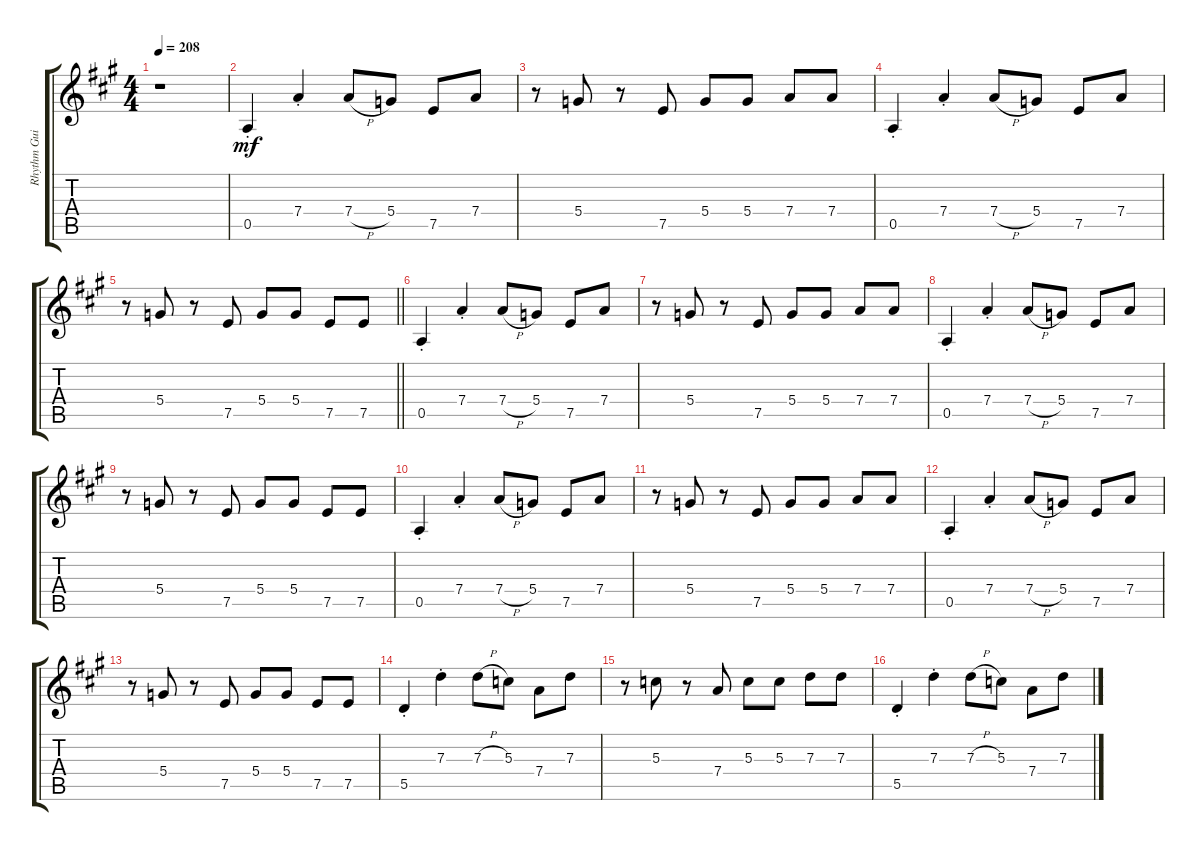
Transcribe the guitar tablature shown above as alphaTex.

\track ("Rhythm Guitar" "Rhythm Gui") {instrument electricguitarmuted}
\staff {score tabs}
\tuning (E4 B3 G3 D3 A2 E2) {hide}
\ts (4 4)
\tempo 208
\clef g2
\ks a
r.1{dy f} |
0.5{st}.4{dy mf} 7.4{st}.4 7.4{h}.8 5.4.8 7.5.8 7.4.8 |
r.8 5.4.8 r.8 7.5.8 5.4.8 5.4.8 7.4.8 7.4.8 |
0.5{st}.4 7.4{st}.4 7.4{h}.8 5.4.8 7.5.8 7.4.8 |
\barLineRight lightlight
r.8 5.4.8 r.8 7.5.8 5.4.8 5.4.8 7.5.8 7.5.8 |
0.5{st}.4 7.4{st}.4 7.4{h}.8 5.4.8 7.5.8 7.4.8 |
r.8 5.4.8 r.8 7.5.8 5.4.8 5.4.8 7.4.8 7.4.8 |
0.5{st}.4 7.4{st}.4 7.4{h}.8 5.4.8 7.5.8 7.4.8 |
r.8 5.4.8 r.8 7.5.8 5.4.8 5.4.8 7.5.8 7.5.8 |
0.5{st}.4 7.4{st}.4 7.4{h}.8 5.4.8 7.5.8 7.4.8 |
r.8 5.4.8 r.8 7.5.8 5.4.8 5.4.8 7.4.8 7.4.8 |
0.5{st}.4 7.4{st}.4 7.4{h}.8 5.4.8 7.5.8 7.4.8 |
r.8 5.4.8 r.8 7.5.8 5.4.8 5.4.8 7.5.8 7.5.8 |
5.5{st}.4 7.3{st}.4 7.3{h}.8 5.3.8 7.4.8 7.3.8 |
r.8 5.3.8 r.8 7.4.8 5.3.8 5.3.8 7.3.8 7.3.8 |
5.5{st}.4 7.3{st}.4 7.3{h}.8 5.3.8 7.4.8 7.3.8
